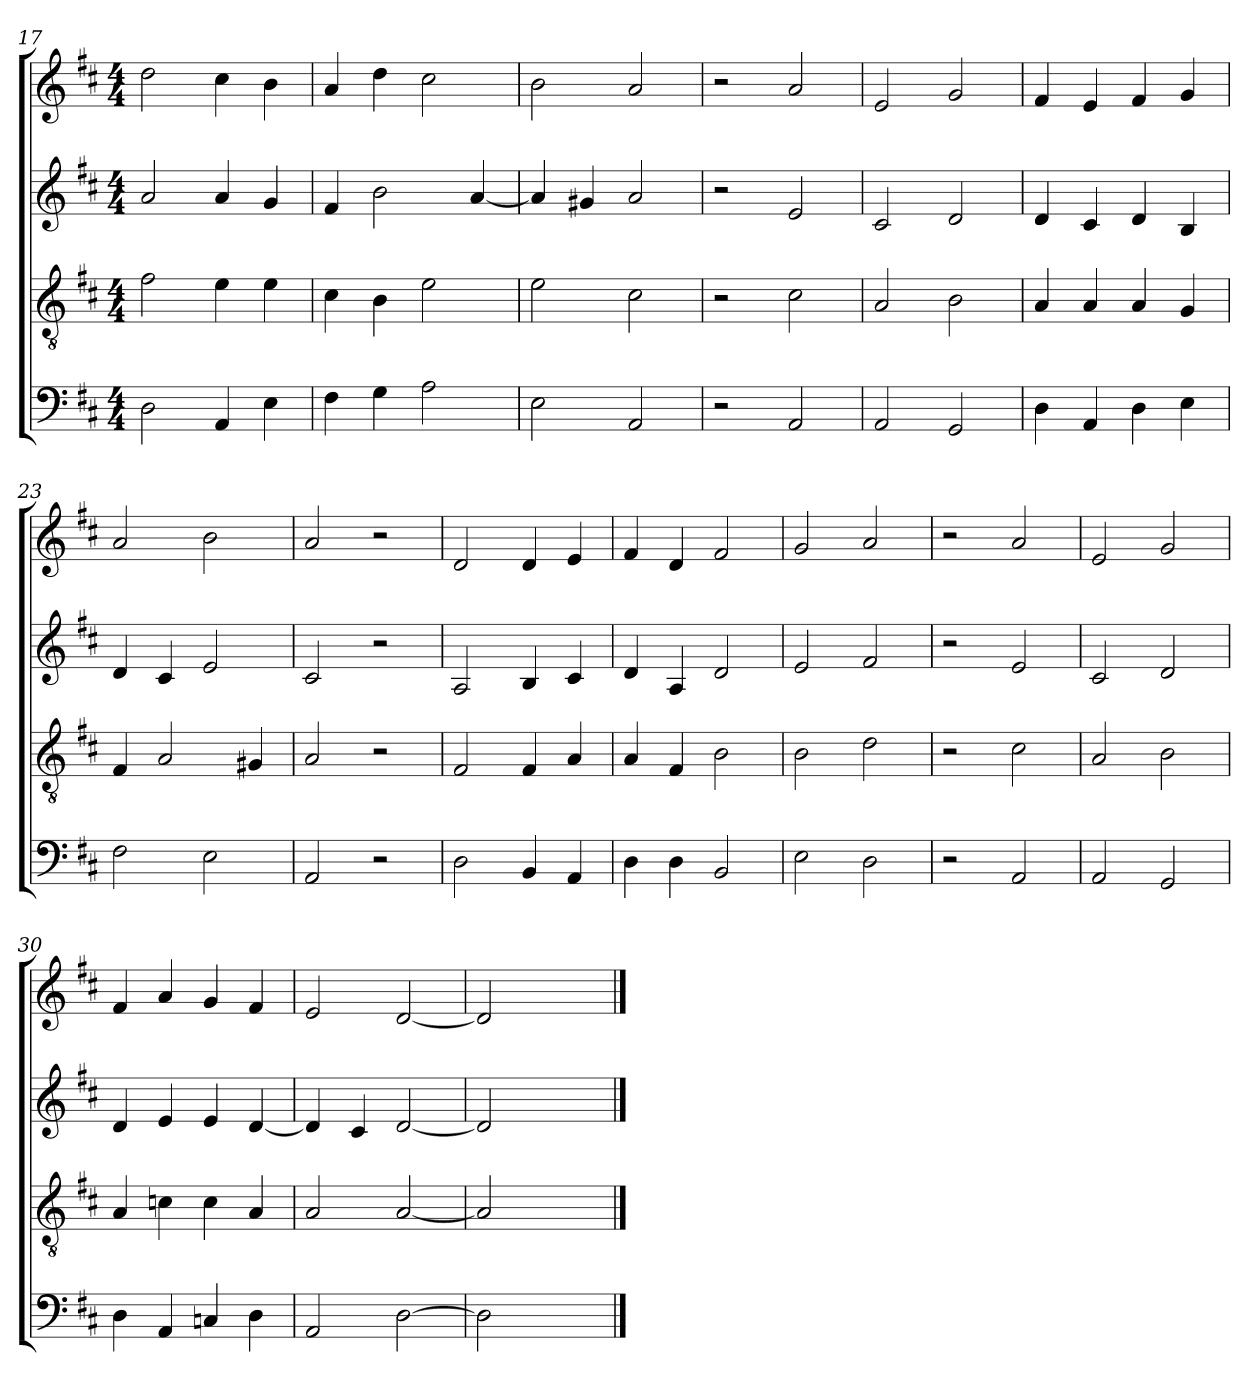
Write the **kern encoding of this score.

**kern	**kern	**kern	**kern
*part4	*part3	*part2	*part1
*staff4	*staff3	*staff2	*staff1
*clefF4	*clefGv2	*clefG2	*clefG2
*k[f#c#]	*k[f#c#]	*k[f#c#]	*k[f#c#]
*M4/4	*M4/4	*M4/4	*M4/4
=17	=17	=17	=17
2D	2f#	2a	2dd
4AA	4e	4a	4cc#
4E	4e	4g	4b
=18	=18	=18	=18
4F#	4c#	4f#	4a
4G	4B	2b	4dd
2A	2e	.	2cc#
.	.	[4a	.
=19	=19	=19	=19
2E	2e	4a]	2b
.	.	4g#X	.
2AA	2c#	2a	2a
!!LO:LB:g=z
=20	=20	=20	=20
2r	2r	2r	2r
2AA	2c#	2e	2a
=21	=21	=21	=21
2AA	2A	2c#	2e
2GG	2B	2d	2g
=22	=22	=22	=22
4D	4A	4d	4f#
4AA	4A	4c#	4e
4D	4A	4d	4f#
4E	4G	4B	4g
=23	=23	=23	=23
2F#	4F#	4d	2a
.	2A	4c#	.
2E	.	2e	2b
.	4G#X	.	.
=24	=24	=24	=24
2AA	2A	2c#	2a
2r	2r	2r	2r
=25	=25	=25	=25
2D	2F#	2A	2d
4BB	4F#	4B	4d
4AA	4A	4c#	4e
=26	=26	=26	=26
4D	4A	4d	4f#
4D	4F#	4A	4d
2BB	2B	2d	2f#
=27	=27	=27	=27
2E	2B	2e	2g
2D	2d	2f#	2a
=28	=28	=28	=28
2r	2r	2r	2r
2AA	2c#	2e	2a
=29	=29	=29	=29
2AA	2A	2c#	2e
2GG	2B	2d	2g
!!LO:PB:g=z
=30	=30	=30	=30
4D	4A	4d	4f#
4AA	4cn	4e	4a
4Cn	4c	4e	4g
4D	4A	[4d	4f#
=31	=31	=31	=31
2AA	2A	4d]	2e
.	.	4c#	.
[2D	[2A	[2d	[2d
=32	=32	=32	=32
2D]	2A]	2d]	2d]
2ryy	2ryy	2ryy	2ryy
==	==	==	==
*-	*-	*-	*-
